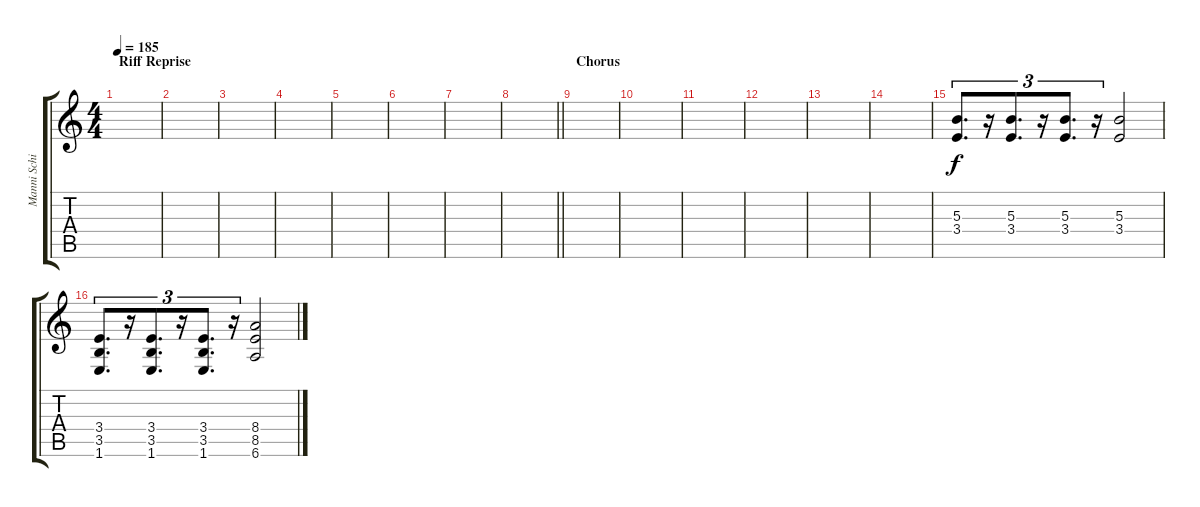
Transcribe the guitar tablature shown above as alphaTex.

\track ("Manni Schimidt (overdubs)" "Manni Schi") {instrument distortionguitar}
\staff {score tabs}
\tuning (Eb4 Bb3 Gb3 Db3 Ab2 Eb2) {hide}
\ts (4 4)
\section ("" "Riff Reprise")
\tempo 185
\clef g2
\ks c
|
|
|
|
|
|
|
\barLineRight lightlight
|
\section ("" "Chorus")
|
|
|
|
|
|
(5.3 3.4).8{d tu (3 2)} r.16{tu (3 2)} (5.3 3.4).8{d tu (3 2)} r.16{tu (3 2)} (5.3 3.4).8{d tu (3 2)} r.16{tu (3 2)} (5.3 3.4).2 |
(3.4 3.5 1.6).8{d tu (3 2)} r.16{tu (3 2)} (3.4 3.5 1.6).8{d tu (3 2)} r.16{tu (3 2)} (3.4 3.5 1.6).8{d tu (3 2)} r.16{tu (3 2)} (8.4 8.5 6.6).2
